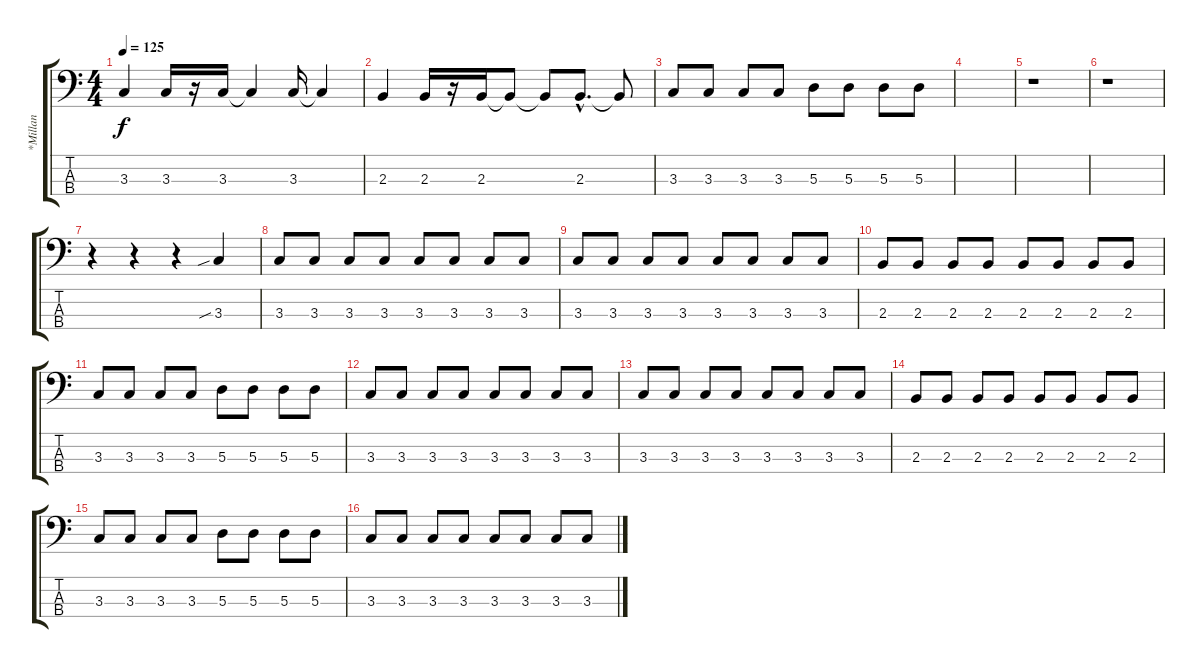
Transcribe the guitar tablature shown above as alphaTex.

\track ("*Millan" "*Millan") {instrument electricbasspick}
\staff {score tabs}
\tuning (G2 D2 A1 E1) {hide}
\ts (4 4)
\tempo 125
\clef f4
\ks c
3.3.4{dy f instrument electricbasspick} 3.3.16 r.16 3.3.16 3.3{t}.4 3.3.16 3.3{t}.4 |
2.3.4 2.3.16 r.16 2.3.16 2.3{t}.8 2.3{t}.8 2.3{hac}.8{d} 2.3{t}.8 |
3.3.8 3.3.8 3.3.8 3.3.8 5.3.8 5.3.8 5.3.8 5.3.8 |
|
r.1 |
r.1 |
r.4 r.4 r.4 3.3{sib}.4 |
3.3.8 3.3.8 3.3.8 3.3.8 3.3.8 3.3.8 3.3.8 3.3.8 |
3.3.8 3.3.8 3.3.8 3.3.8 3.3.8 3.3.8 3.3.8 3.3.8 |
2.3.8 2.3.8 2.3.8 2.3.8 2.3.8 2.3.8 2.3.8 2.3.8 |
3.3.8 3.3.8 3.3.8 3.3.8 5.3.8 5.3.8 5.3.8 5.3.8 |
3.3.8 3.3.8 3.3.8 3.3.8 3.3.8 3.3.8 3.3.8 3.3.8 |
3.3.8 3.3.8 3.3.8 3.3.8 3.3.8 3.3.8 3.3.8 3.3.8 |
2.3.8 2.3.8 2.3.8 2.3.8 2.3.8 2.3.8 2.3.8 2.3.8 |
3.3.8 3.3.8 3.3.8 3.3.8 5.3.8 5.3.8 5.3.8 5.3.8 |
3.3.8 3.3.8 3.3.8 3.3.8 3.3.8 3.3.8 3.3.8 3.3.8
